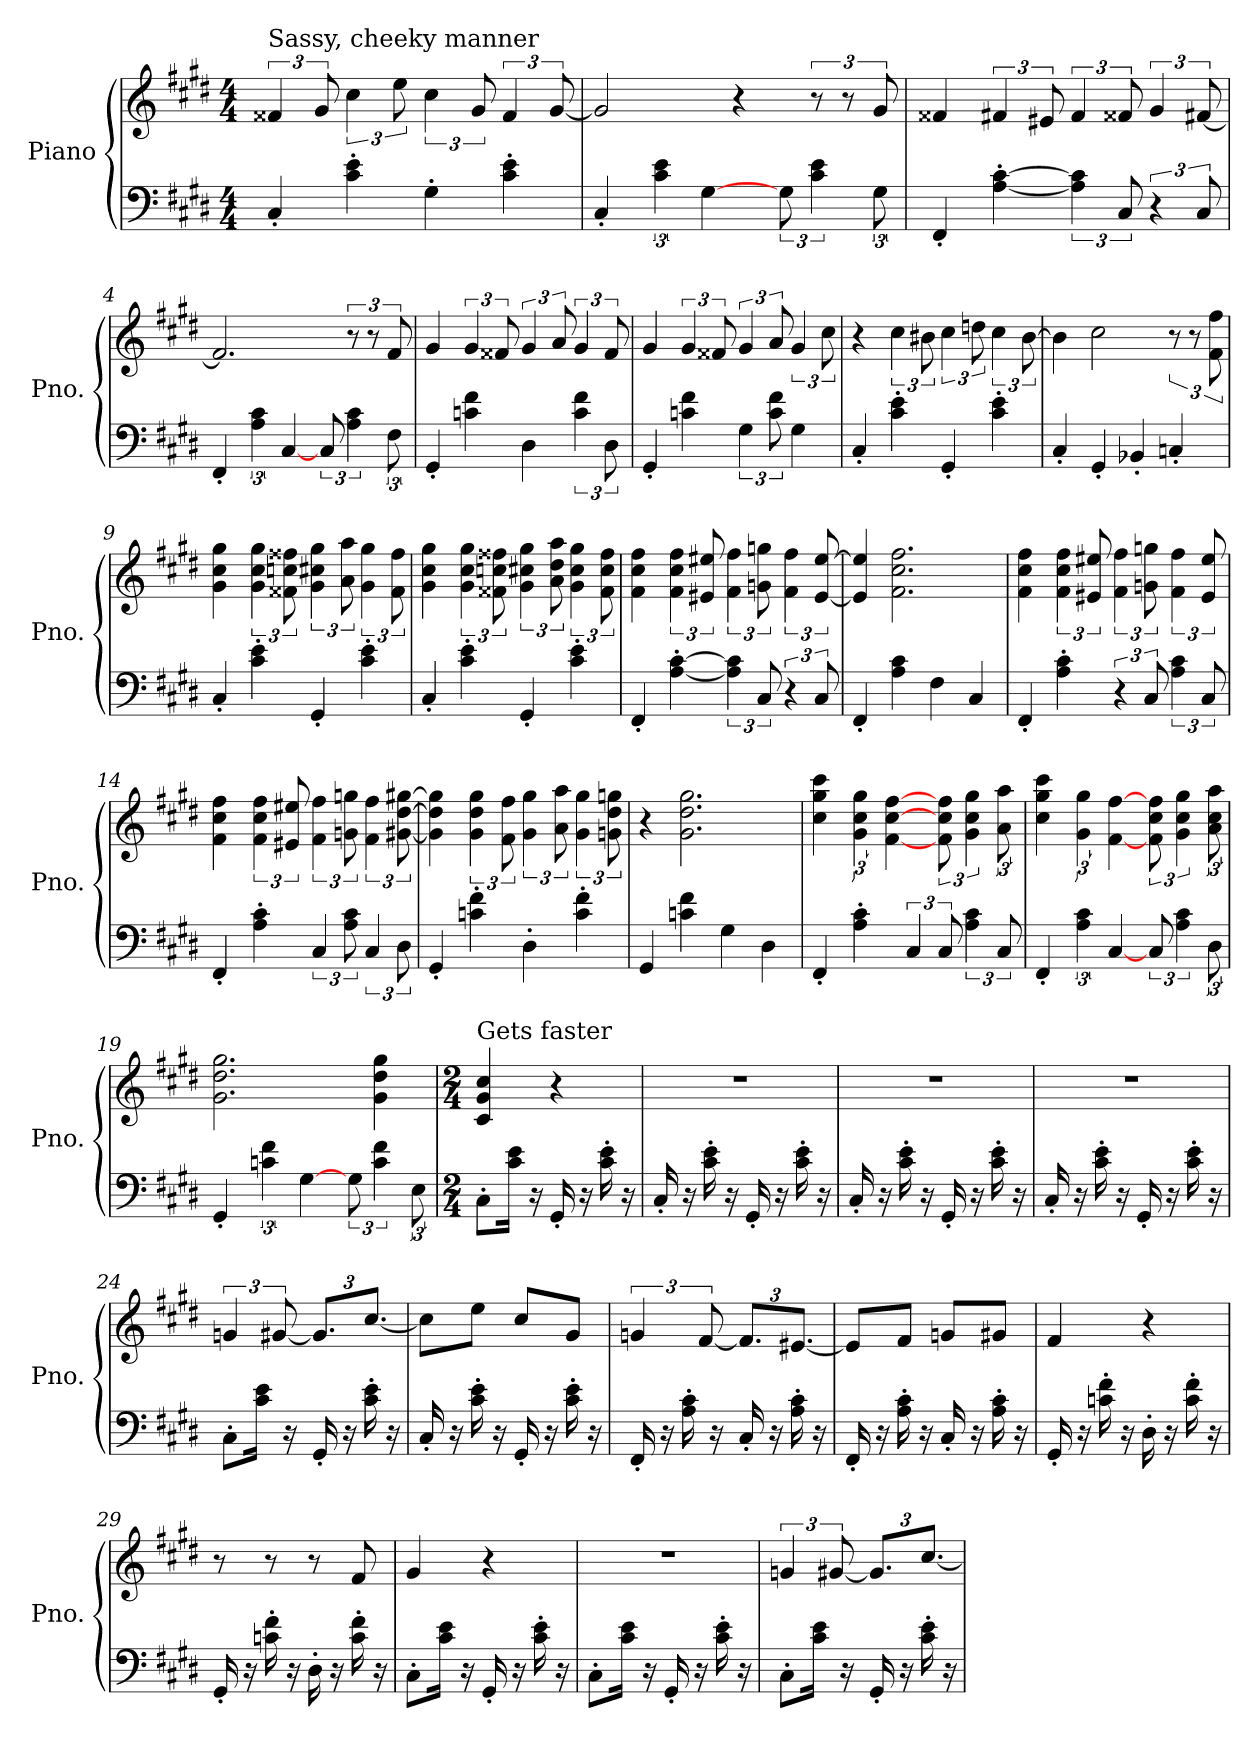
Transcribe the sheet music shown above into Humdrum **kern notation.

**kern	**kern
*part1	*part1
*staff2	*staff1
*I"Piano	*
*I'Pno.	*
*clefF4	*clefG2
*k[f#c#g#d#]	*k[f#c#g#d#]
*M4/4	*M4/4
*MM96	*MM96
=1	=1
!	!LO:TX:a:t=Sassy, cheeky manner
4C#'/	6f##X/
.	12g#/
4c#\' 4e\'	6cc#\
.	12ee\
4G#'\	6cc#\
.	12g#/
4c#\' 4e\'	6f##/
.	[12g#/
=2	=2
4C#'/	2g#/]
6c#\ 6e\	.
[4G#\	.
.	4r
12G#\	.
6c#\ 6e\	12r
.	12r
12G#\	12g#/
=3	=3
4FF#'/	4f##X/
[4A\' [4c#\'	6f#X/
.	12e#X/
6A\] 6c#\]	6f#/
12C#/	12f##X/
6r	6g#/
12C#/	[12f#X/
=4	=4
4FF#'/	2.f#/]
6A\ 6c#\	.
[4C#/	.
12C#/	.
6A\ 6c#\	12r
.	12r
12F#\	12f#/
!!LO:LB:g=z
=5	=5
4GG#'/	4g#/
4cn\ 4f#\	6g#/
.	12f##X/
4D#\	6g#/
.	12a/
6c\ 6f#\	6g#/
12D#\	12f##/
=6	=6
4GG#'/	4g#/
4cn\ 4f#\	6g#/
.	12f##X/
6G#\	6g#/
12c\ 12f#\	12a/
4G#\	6g#/
.	12cc#\
=7	=7
4C#'/	4r
4c#\' 4e\'	6cc#\
.	12b#X\
4GG#'/	6cc#\
.	12ddn\
4c#\' 4e\'	6cc#\
.	[12b#\
=8	=8
4C#'/	4b#\]
4GG#'/	2cc#\
4BB-X'/	.
4Cn'/	12r
.	12r
.	12f#\ 12ff#\
!!LO:LB:g=z
=9	=9
4C#'/	4g#\ 4cc#\ 4gg#\
4c#\' 4e\'	6g#\ 6cc#\ 6gg#\
.	12f##X\ 12ccn\ 12ff##X\
4GG#'/	6g#\ 6cc#X\ 6gg#\
.	12a\ 12aa\
4c#\' 4e\'	6g#\ 6gg#\
.	12f##\ 12ff##\
=10	=10
4C#'/	4g#\ 4cc#\ 4gg#\
4c#\' 4e\'	6g#\ 6cc#\ 6gg#\
.	12f##X\ 12ccn\ 12ff##X\
4GG#'/	6g#\ 6cc#X\ 6gg#\
.	12a\ 12dd#\ 12aa\
4c#\' 4e\'	6g#\ 6cc#\ 6gg#\
.	12f##\ 12cc#\ 12ff##\
=11	=11
4FF#'/	4f#\ 4cc#\ 4ff#\
[4A\' [4c#\'	6f#\ 6cc#\ 6ff#\
.	12e#X/ 12ee#X/
6A\] 6c#\]	6f#\ 6ff#\
12C#/	12gn\ 12ggn\
6r	6f#\ 6ff#\
12C#/	[12e#/ [12ee#/
=12	=12
4FF#'/	4e#/] 4ee#/]
4A\ 4c#\	2.f#\ 2.cc#\ 2.ff#\
4F#\	.
4C#/	.
!!LO:LB:g=z
=13	=13
4FF#'/	4f#\ 4cc#\ 4ff#\
4A\' 4c#\'	6f#\ 6cc#\ 6ff#\
.	12e#X/ 12ee#X/
6r	6f#\ 6ff#\
12C#/	12gn\ 12ggn\
6A\ 6c#\	6f#\ 6ff#\
12C#/	12e#/ 12ee#/
=14	=14
4FF#'/	4f#\ 4cc#\ 4ff#\
4A\' 4c#\'	6f#\ 6cc#\ 6ff#\
.	12e#X/ 12ee#X/
6C#/	6f#\ 6ff#\
12A\ 12c#\	12gn\ 12ggn\
6C#/	6f#\ 6ff#\
12D#\	[12g#X\ [12dd#\ [12gg#X\
=15	=15
4GG#'/	4g#\] 4dd#\] 4gg#\]
4cn\' 4f#\'	6g#\ 6dd#\ 6gg#\
.	12f#\ 12ff#\
4D#'\	6g#\ 6gg#\
.	12a\ 12aa\
4c\' 4f#\'	6g#\ 6gg#\
.	12gn\ 12dd#\ 12ggn\
=16	=16
4GG#/	4r
4cn\ 4f#\	2.g#\ 2.dd#\ 2.gg#\
4G#\	.
4D#\	.
!!LO:LB:g=z
=17	=17
4FF#'/	4cc#\ 4gg#\ 4ccc#\
4A\' 4c#\'	6g#\ 6cc#\ 6gg#\
.	[4f#\ [4cc#\ [4ff#\
6C#/	.
12C#/	12f#\ 12cc#\ 12ff#\
6A\ 6c#\	6g#\ 6cc#\ 6gg#\
12C#/	12a\ 12aa\
=18	=18
4FF#'/	4cc#\ 4gg#\ 4ccc#\
6A\ 6c#\	6g#\ 6gg#\
[4C#/	[4f#\ [4ff#\
12C#/	12f#\ 12cc#\ 12ff#\
6A\ 6c#\	6g#\ 6cc#\ 6gg#\
12D#\	12a\ 12cc#\ 12aa\
=19	=19
4GG#'/	2.g#\ 2.dd#\ 2.gg#\
6cn\ 6f#\	.
[4G#\	.
12G#\	.
6c\ 6f#\	4g#\ 4dd#\ 4gg#\
12E\	.
=20	=20
*M2/4	*M2/4
*	*MM50
!	!LO:TX:a:t=Gets faster
8C#'\L	4c#/ 4g#/ 4cc#/
16c#\ 16e\Jk	.
16r	.
16GG#'/	4r
16r	.
16c#\' 16e\'	.
16r	.
!!LO:PB:g=z
=21	=21
*	*MM60
16C#'/	2r
16r	.
16c#\' 16e\'	.
16r	.
16GG#'/	.
16r	.
16c#\' 16e\'	.
16r	.
=22	=22
*	*MM90
16C#'/	2r
16r	.
16c#\' 16e\'	.
16r	.
16GG#'/	.
16r	.
16c#\' 16e\'	.
16r	.
=23	=23
*	*MM110
16C#'/	2r
16r	.
16c#\' 16e\'	.
16r	.
16GG#'/	.
16r	.
16c#\' 16e\'	.
16r	.
=24	=24
8C#'\L	6gn/
16c#\ 16e\Jk	.
.	[12g#X/
16r	.
*	*Xbrackettup
16GG#'/	12.g#/L]
16r	.
16c#\' 16e\'	[12.cc#/J
16r	.
!!LO:LB:g=z
=25	=25
16C#'/	8cc#\L]
16r	.
16c#\' 16e\'	8ee\J
16r	.
16GG#'/	8cc#/L
16r	.
16c#\' 16e\'	8g#/J
16r	.
=26	=26
*	*brackettup
*	*MM120
16FF#'/	6gn/
16r	.
16A\' 16c#\'	.
.	[12f#/
16r	.
*	*Xbrackettup
16C#'/	12.f#/L]
16r	.
16A\' 16c#\'	[12.e#X/J
16r	.
=27	=27
16FF#'/	8e#/L]
16r	.
16A\' 16c#\'	8f#/J
16r	.
16C#'/	8gn/L
16r	.
16A\' 16c#\'	8g#X/J
16r	.
=28	=28
*	*MM130
16GG#'/	4f#/
16r	.
16cn\' 16f#\'	.
16r	.
16D#'\	4r
16r	.
16c\' 16f#\'	.
16r	.
!!LO:LB:g=z
=29	=29
16GG#'/	8r
16r	.
16cn\' 16f#\'	8r
16r	.
16D#'\	8r
16r	.
16c\' 16f#\'	8f#/
16r	.
=30	=30
*	*MM140
8C#'\L	4g#/
16c#\ 16e\Jk	.
16r	.
16GG#'/	4r
16r	.
16c#\' 16e\'	.
16r	.
=31	=31
8C#'\L	2r
16c#\ 16e\Jk	.
16r	.
16GG#'/	.
16r	.
16c#\' 16e\'	.
16r	.
=32	=32
*	*brackettup
*	*MM150
8C#'\L	6gn/
16c#\ 16e\Jk	.
.	[12g#X/
16r	.
*	*Xbrackettup
16GG#'/	12.g#/L]
16r	.
16c#\' 16e\'	[12.cc#/J
16r	.
=	=
*-	*-
